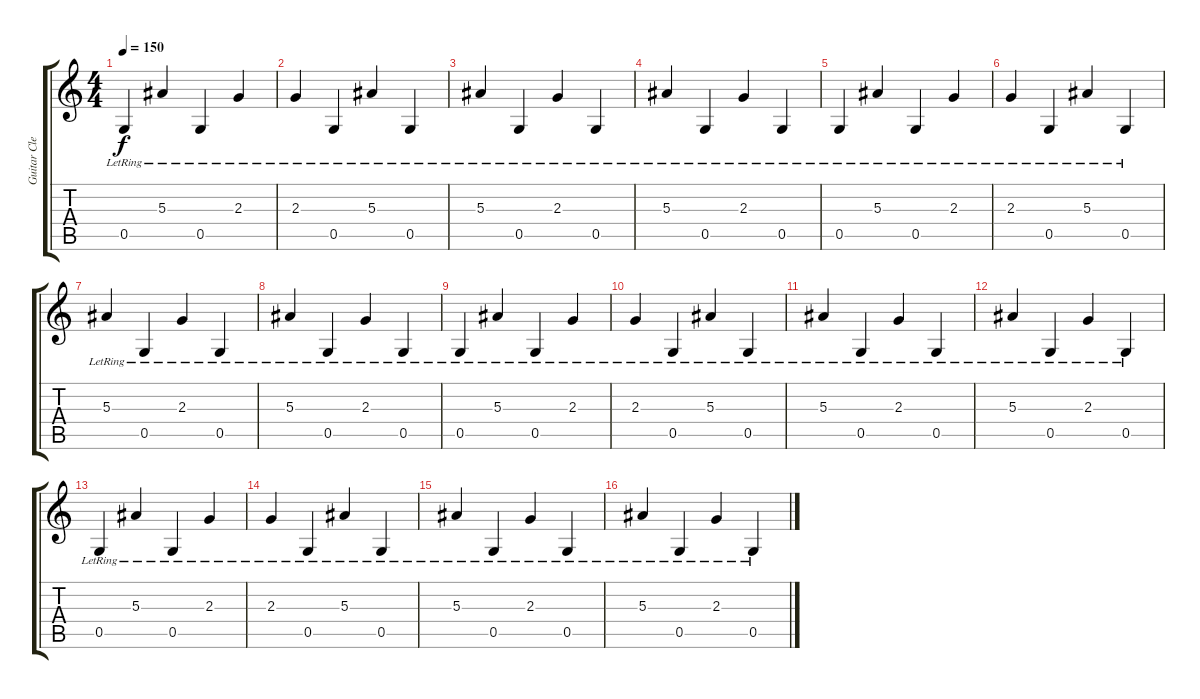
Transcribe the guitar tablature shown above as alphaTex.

\track ("Guitar Clean 2" "Guitar Cle") {instrument acousticguitarnylon}
\staff {score tabs}
\tuning (D4 A3 F3 C3 G2 C2) {hide}
\ts (4 4)
\tempo 150
\clef g2
\ks c
0.5{lr}.4{dy f instrument acousticguitarnylon} 5.3{lr}.4 0.5{lr}.4 2.3{lr}.4 |
2.3{lr}.4 0.5{lr}.4 5.3{lr}.4 0.5{lr}.4 |
5.3{lr}.4 0.5{lr}.4 2.3{lr}.4 0.5{lr}.4 |
5.3{lr}.4 0.5{lr}.4 2.3{lr}.4 0.5{lr}.4 |
0.5{lr}.4 5.3{lr}.4 0.5{lr}.4 2.3{lr}.4 |
2.3{lr}.4 0.5{lr}.4 5.3{lr}.4 0.5{lr}.4 |
5.3{lr}.4 0.5{lr}.4 2.3{lr}.4 0.5{lr}.4 |
5.3{lr}.4 0.5{lr}.4 2.3{lr}.4 0.5{lr}.4 |
0.5{lr}.4 5.3{lr}.4 0.5{lr}.4 2.3{lr}.4 |
2.3{lr}.4 0.5{lr}.4 5.3{lr}.4 0.5{lr}.4 |
5.3{lr}.4 0.5{lr}.4 2.3{lr}.4 0.5{lr}.4 |
5.3{lr}.4 0.5{lr}.4 2.3{lr}.4 0.5{lr}.4 |
0.5{lr}.4 5.3{lr}.4 0.5{lr}.4 2.3{lr}.4 |
2.3{lr}.4 0.5{lr}.4 5.3{lr}.4 0.5{lr}.4 |
5.3{lr}.4 0.5{lr}.4 2.3{lr}.4 0.5{lr}.4 |
5.3{lr}.4 0.5{lr}.4 2.3{lr}.4 0.5{lr}.4
